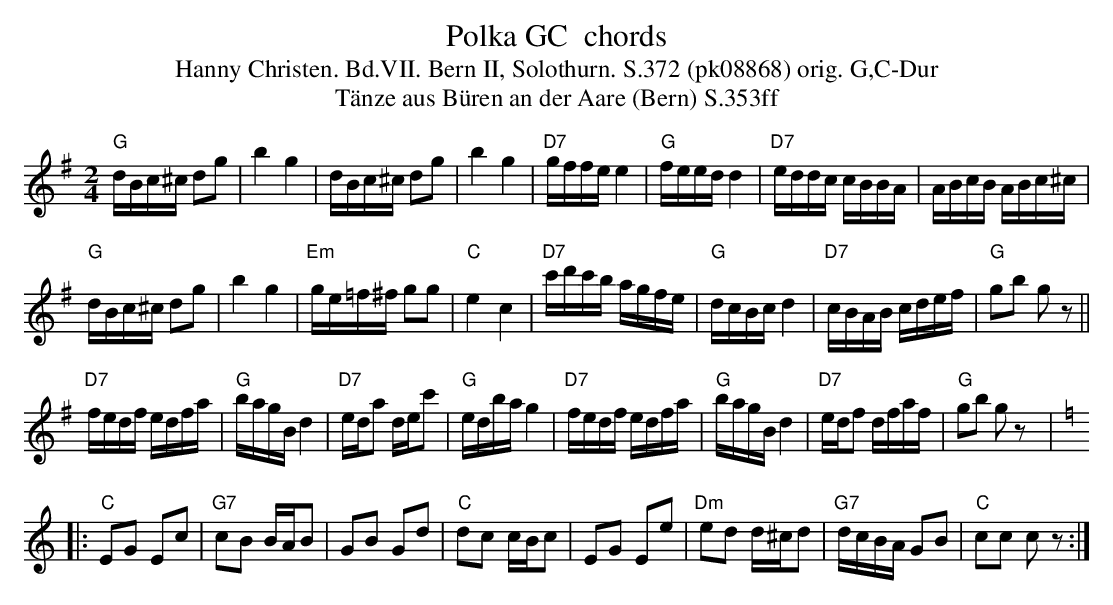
X:1
T: Polka GC  chords
T:Hanny Christen. Bd.VII. Bern II, Solothurn. S.372 (pk08868) orig. G,C-Dur
T: T\"anze aus B\"uren an der Aare (Bern) S.353ff
M:2/4
L:1/16
K:G %%MIDI gchordon
"G"dBc^c d2g2 | b4g4 | dBc^c d2g2 | b4g4 | "D7"gffe e4 | "G"feed d4 | "D7"eddc cBBA | ABcB ABc^c |
"G"dBc^c d2g2 | b4g4 | "Em"ge=f^f g2g2 | "C"e4c4 | "D7"c'd'c'b agfe | "G"dcBc d4 | "D7"cBAB cdef | "G"g2b2 g2z2 ||
"D7"fedf edfa | "G"bagB d4 | "D7"eda2 dec'2 | "G"edba g4 | "D7"fedf edfa | "G"bagB d4 | "D7"edf2 dfaf | "G"g2b2 g2z2 |: [K:C] [L:1/8]
"C"EG Ec | "G7"cB B/A/B | GB Gd | "C"dc c/B/c | EG Ee | "Dm"ed d/^c/d | "G7"d/c/B/A/ GB | "C"cc cz :|
